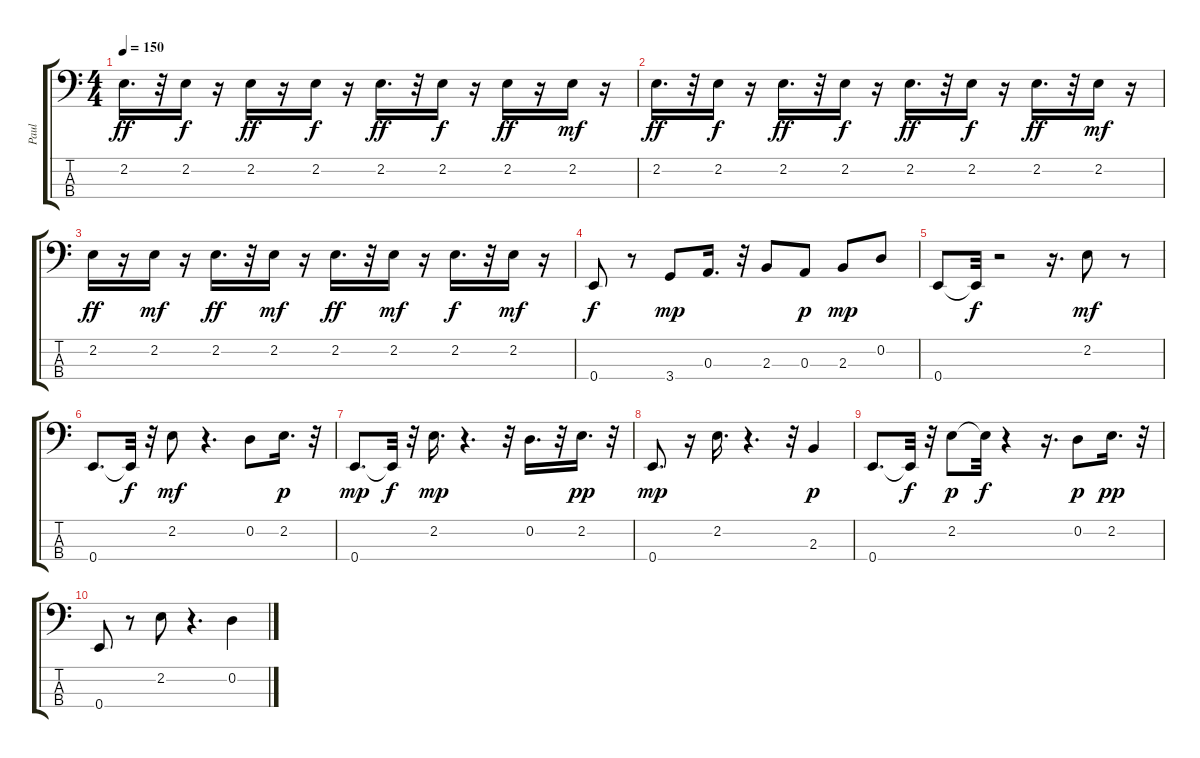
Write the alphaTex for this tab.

\track ("Paul" "Paul") {instrument electricbassfinger}
\staff {score tabs}
\tuning (G2 D2 A1 E1) {hide}
\ts (4 4)
\tempo 150
\clef f4
\ks c
2.2.16{d dy ff} r.32 2.2.16{dy f} r.16 2.2.16{dy ff} r.16 2.2.16{dy f} r.16 2.2.16{d dy ff} r.32 2.2.16{dy f} r.16 2.2.16{dy ff} r.16 2.2.16{dy mf} r.16 |
2.2.16{d dy ff} r.32 2.2.16{dy f} r.16 2.2.16{d dy ff} r.32 2.2.16{dy f} r.16 2.2.16{d dy ff} r.32 2.2.16{dy f} r.16 2.2.16{d dy ff} r.32 2.2.16{dy mf} r.16 |
2.2.16{dy ff} r.16 2.2.16{dy mf} r.16 2.2.16{d dy ff} r.32 2.2.16{dy mf} r.16 2.2.16{d dy ff} r.32 2.2.16{dy mf} r.16 2.2.16{d dy f} r.32 2.2.16{dy mf} r.16 |
0.4.8{dy f} r.8 3.4.8{dy mp} 0.3.16{d} r.32 2.3.8 0.3.8{dy p} 2.3.8{dy mp} 0.2.8 |
0.4.8 0.4{t}.32{dy f} r.2 r.16{d} 2.2.8{dy mf} r.8 |
0.4.8{d} 0.4{t}.32{dy f} r.32 2.2.8{dy mf} r.4{d} 0.2.8 2.2.16{d dy p} r.32 |
0.4.8{d dy mp} 0.4{t}.32{dy f} r.32 2.2.16{d dy mp} r.4{d} r.32 0.2.16{d} r.32 2.2.16{d dy pp} r.32 |
0.4.8{d dy mp} r.16 2.2.16{d} r.4{d} r.32 2.3.4{dy p} |
0.4.8{d} 0.4{t}.32{dy f} r.32 2.2.8{dy p} 2.2{t}.32{dy f} r.4 r.16{d} 0.2.8{dy p} 2.2.16{d dy pp} r.32 |
0.4.8 r.8 2.2.8 r.4{d} 0.2.4
